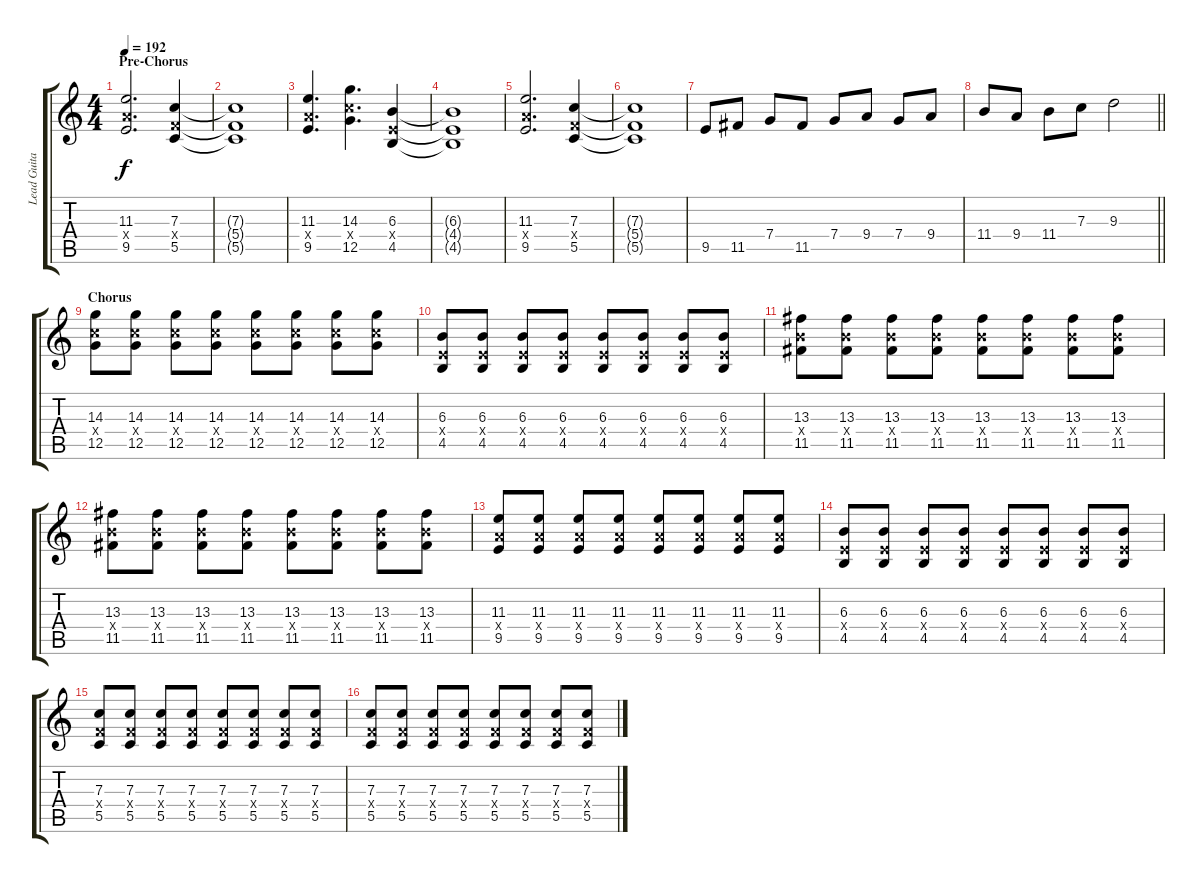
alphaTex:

\track ("Lead Guitar 1" "Lead Guita") {instrument distortionguitar}
\staff {score tabs}
\tuning (D4 A3 F3 C3 G2 C2) {hide}
\ts (4 4)
\section ("" "Pre-Chorus")
\tempo 192
\clef g2
\ks aminor
(11.3 9.4{x} 9.5).2{d dy f} (7.3 5.4{x} 5.5).4 |
(7.3{t} 5.4{t} 5.5{t}).1 |
(11.3 9.4{x} 9.5).4{d} (14.3 12.4{x} 12.5).4{d} (6.3 4.4{x} 4.5).4 |
(6.3{t} 4.4{t} 4.5{t}).1 |
(11.3 9.4{x} 9.5).2{d} (7.3 5.4{x} 5.5).4 |
(7.3{t} 5.4{t} 5.5{t}).1 |
9.5.8 11.5.8 7.4.8 11.5.8 7.4.8 9.4.8 7.4.8 9.4.8 |
\barLineRight lightlight
11.4.8 9.4.8 11.4.8 7.3.8 9.3.2 |
\section ("" "Chorus")
(14.3 12.4{x} 12.5).8 (14.3 12.4{x} 12.5).8 (14.3 12.4{x} 12.5).8 (14.3 12.4{x} 12.5).8 (14.3 12.4{x} 12.5).8 (14.3 12.4{x} 12.5).8 (14.3 12.4{x} 12.5).8 (14.3 12.4{x} 12.5).8 |
(6.3 4.4{x} 4.5).8 (6.3 4.4{x} 4.5).8 (6.3 4.4{x} 4.5).8 (6.3 4.4{x} 4.5).8 (6.3 4.4{x} 4.5).8 (6.3 4.4{x} 4.5).8 (6.3 4.4{x} 4.5).8 (6.3 4.4{x} 4.5).8 |
(13.3 11.4{x} 11.5).8 (13.3 11.4{x} 11.5).8 (13.3 11.4{x} 11.5).8 (13.3 11.4{x} 11.5).8 (13.3 11.4{x} 11.5).8 (13.3 11.4{x} 11.5).8 (13.3 11.4{x} 11.5).8 (13.3 11.4{x} 11.5).8 |
(13.3 11.4{x} 11.5).8 (13.3 11.4{x} 11.5).8 (13.3 11.4{x} 11.5).8 (13.3 11.4{x} 11.5).8 (13.3 11.4{x} 11.5).8 (13.3 11.4{x} 11.5).8 (13.3 11.4{x} 11.5).8 (13.3 11.4{x} 11.5).8 |
(11.3 9.4{x} 9.5).8 (11.3 9.4{x} 9.5).8 (11.3 9.4{x} 9.5).8 (11.3 9.4{x} 9.5).8 (11.3 9.4{x} 9.5).8 (11.3 9.4{x} 9.5).8 (11.3 9.4{x} 9.5).8 (11.3 9.4{x} 9.5).8 |
(6.3 4.4{x} 4.5).8 (6.3 4.4{x} 4.5).8 (6.3 4.4{x} 4.5).8 (6.3 4.4{x} 4.5).8 (6.3 4.4{x} 4.5).8 (6.3 4.4{x} 4.5).8 (6.3 4.4{x} 4.5).8 (6.3 4.4{x} 4.5).8 |
(7.3 5.4{x} 5.5).8 (7.3 5.4{x} 5.5).8 (7.3 5.4{x} 5.5).8 (7.3 5.4{x} 5.5).8 (7.3 5.4{x} 5.5).8 (7.3 5.4{x} 5.5).8 (7.3 5.4{x} 5.5).8 (7.3 5.4{x} 5.5).8 |
(7.3 5.4{x} 5.5).8 (7.3 5.4{x} 5.5).8 (7.3 5.4{x} 5.5).8 (7.3 5.4{x} 5.5).8 (7.3 5.4{x} 5.5).8 (7.3 5.4{x} 5.5).8 (7.3 5.4{x} 5.5).8 (7.3 5.4{x} 5.5).8
